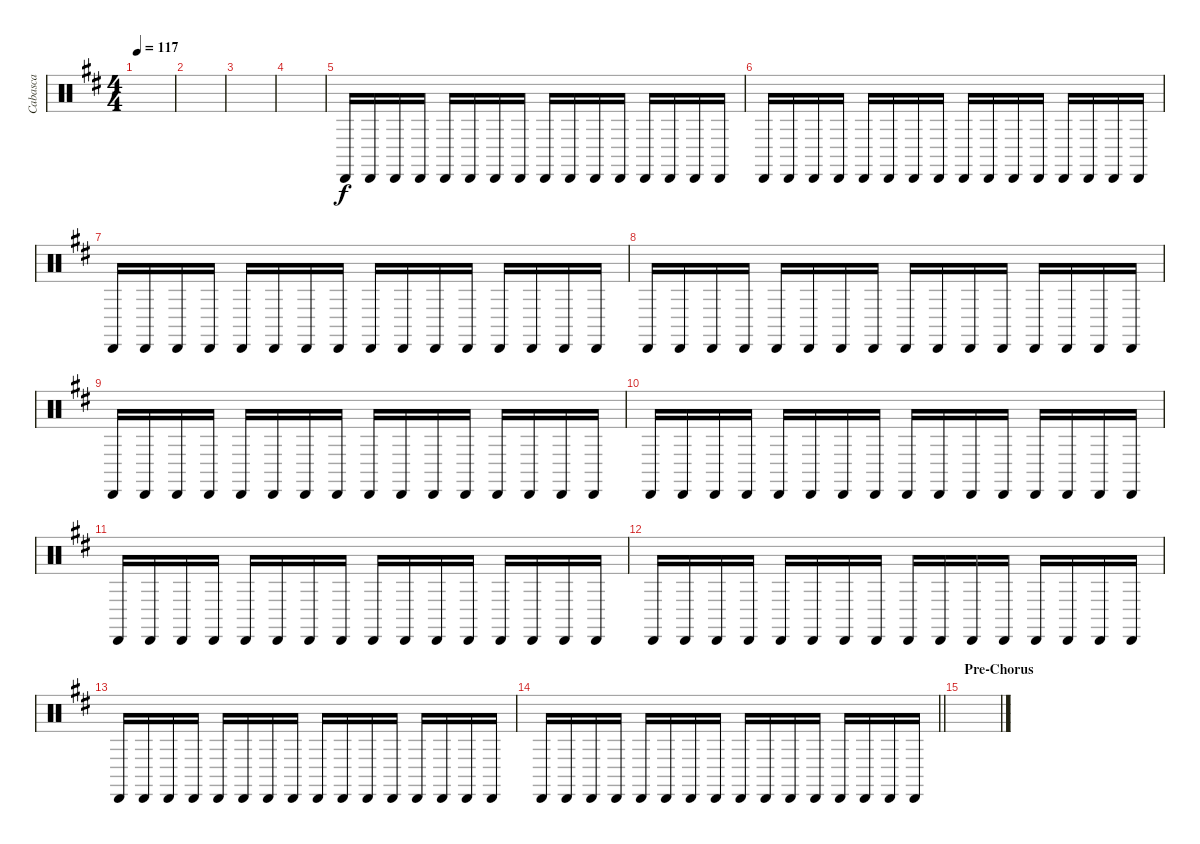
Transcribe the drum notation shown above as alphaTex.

\track ("Cabasca" "Cabasca") {instrument percussion}
\staff {score}
\articulation defaults
\ts (4 4)
\tempo 117
\clef neutral
\ks d
|
|
|
|
"Cabasa (hit)".16 "Cabasa (hit)".16 "Cabasa (hit)".16 "Cabasa (hit)".16 "Cabasa (hit)".16 "Cabasa (hit)".16 "Cabasa (hit)".16 "Cabasa (hit)".16 "Cabasa (hit)".16 "Cabasa (hit)".16 "Cabasa (hit)".16 "Cabasa (hit)".16 "Cabasa (hit)".16 "Cabasa (hit)".16 "Cabasa (hit)".16 "Cabasa (hit)".16 |
"Cabasa (hit)".16 "Cabasa (hit)".16 "Cabasa (hit)".16 "Cabasa (hit)".16 "Cabasa (hit)".16 "Cabasa (hit)".16 "Cabasa (hit)".16 "Cabasa (hit)".16 "Cabasa (hit)".16 "Cabasa (hit)".16 "Cabasa (hit)".16 "Cabasa (hit)".16 "Cabasa (hit)".16 "Cabasa (hit)".16 "Cabasa (hit)".16 "Cabasa (hit)".16 |
"Cabasa (hit)".16 "Cabasa (hit)".16 "Cabasa (hit)".16 "Cabasa (hit)".16 "Cabasa (hit)".16 "Cabasa (hit)".16 "Cabasa (hit)".16 "Cabasa (hit)".16 "Cabasa (hit)".16 "Cabasa (hit)".16 "Cabasa (hit)".16 "Cabasa (hit)".16 "Cabasa (hit)".16 "Cabasa (hit)".16 "Cabasa (hit)".16 "Cabasa (hit)".16 |
"Cabasa (hit)".16 "Cabasa (hit)".16 "Cabasa (hit)".16 "Cabasa (hit)".16 "Cabasa (hit)".16 "Cabasa (hit)".16 "Cabasa (hit)".16 "Cabasa (hit)".16 "Cabasa (hit)".16 "Cabasa (hit)".16 "Cabasa (hit)".16 "Cabasa (hit)".16 "Cabasa (hit)".16 "Cabasa (hit)".16 "Cabasa (hit)".16 "Cabasa (hit)".16 |
"Cabasa (hit)".16 "Cabasa (hit)".16 "Cabasa (hit)".16 "Cabasa (hit)".16 "Cabasa (hit)".16 "Cabasa (hit)".16 "Cabasa (hit)".16 "Cabasa (hit)".16 "Cabasa (hit)".16 "Cabasa (hit)".16 "Cabasa (hit)".16 "Cabasa (hit)".16 "Cabasa (hit)".16 "Cabasa (hit)".16 "Cabasa (hit)".16 "Cabasa (hit)".16 |
"Cabasa (hit)".16 "Cabasa (hit)".16 "Cabasa (hit)".16 "Cabasa (hit)".16 "Cabasa (hit)".16 "Cabasa (hit)".16 "Cabasa (hit)".16 "Cabasa (hit)".16 "Cabasa (hit)".16 "Cabasa (hit)".16 "Cabasa (hit)".16 "Cabasa (hit)".16 "Cabasa (hit)".16 "Cabasa (hit)".16 "Cabasa (hit)".16 "Cabasa (hit)".16 |
"Cabasa (hit)".16 "Cabasa (hit)".16 "Cabasa (hit)".16 "Cabasa (hit)".16 "Cabasa (hit)".16 "Cabasa (hit)".16 "Cabasa (hit)".16 "Cabasa (hit)".16 "Cabasa (hit)".16 "Cabasa (hit)".16 "Cabasa (hit)".16 "Cabasa (hit)".16 "Cabasa (hit)".16 "Cabasa (hit)".16 "Cabasa (hit)".16 "Cabasa (hit)".16 |
"Cabasa (hit)".16 "Cabasa (hit)".16 "Cabasa (hit)".16 "Cabasa (hit)".16 "Cabasa (hit)".16 "Cabasa (hit)".16 "Cabasa (hit)".16 "Cabasa (hit)".16 "Cabasa (hit)".16 "Cabasa (hit)".16 "Cabasa (hit)".16 "Cabasa (hit)".16 "Cabasa (hit)".16 "Cabasa (hit)".16 "Cabasa (hit)".16 "Cabasa (hit)".16 |
"Cabasa (hit)".16 "Cabasa (hit)".16 "Cabasa (hit)".16 "Cabasa (hit)".16 "Cabasa (hit)".16 "Cabasa (hit)".16 "Cabasa (hit)".16 "Cabasa (hit)".16 "Cabasa (hit)".16 "Cabasa (hit)".16 "Cabasa (hit)".16 "Cabasa (hit)".16 "Cabasa (hit)".16 "Cabasa (hit)".16 "Cabasa (hit)".16 "Cabasa (hit)".16 |
\barLineRight lightlight "Cabasa (hit)".16 "Cabasa (hit)".16 "Cabasa (hit)".16 "Cabasa (hit)".16 "Cabasa (hit)".16 "Cabasa (hit)".16 "Cabasa (hit)".16 "Cabasa (hit)".16 "Cabasa (hit)".16 "Cabasa (hit)".16 "Cabasa (hit)".16 "Cabasa (hit)".16 "Cabasa (hit)".16 "Cabasa (hit)".16 "Cabasa (hit)".16 "Cabasa (hit)".16
|
\section ("" "Pre-Chorus")
